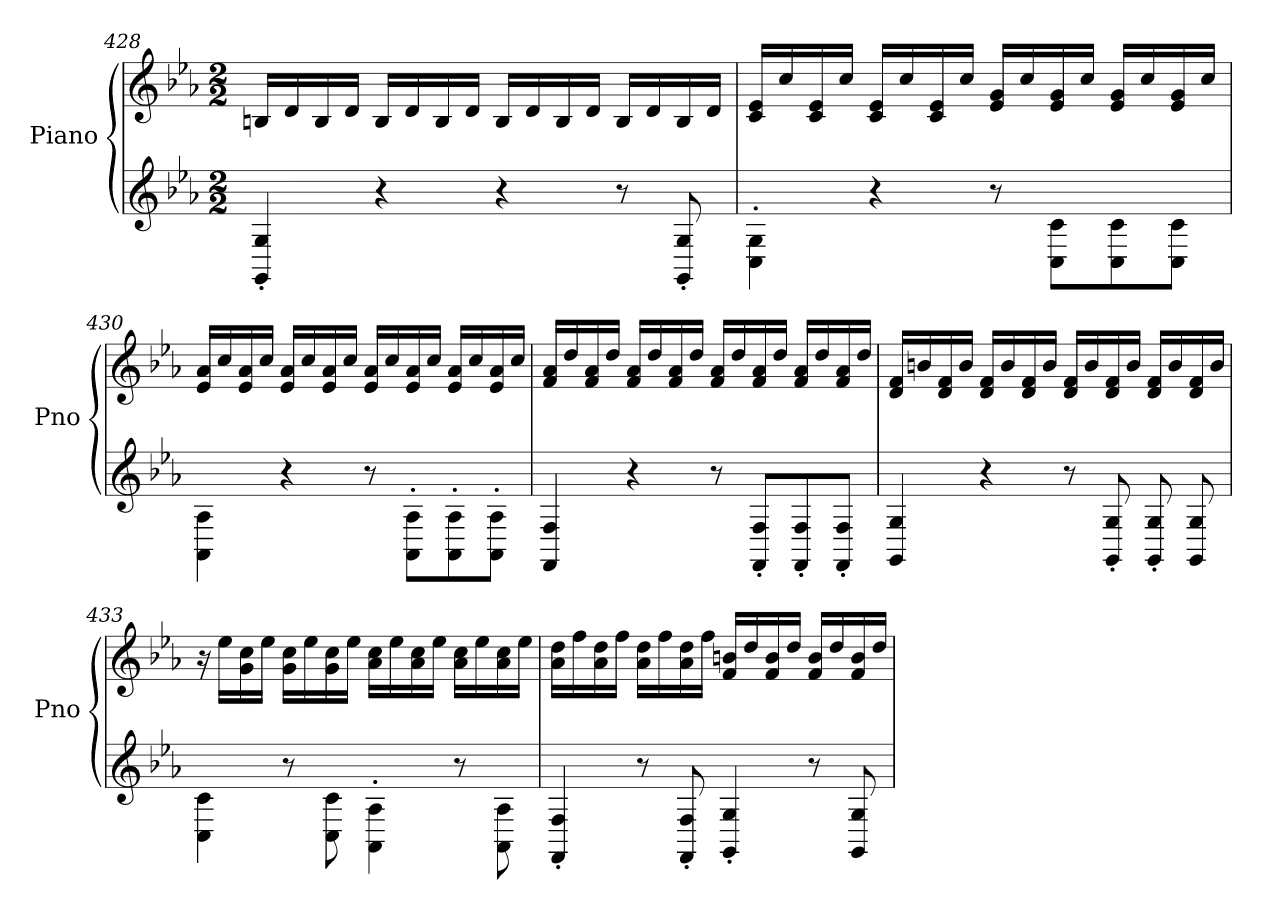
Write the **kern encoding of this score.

**kern	**kern
*part1	*part1
*staff2	*staff1
*I"Piano	*
*I'Pno	*
!!LO:LB:g=z
*clefG2	*clefG2
*k[b-e-a-]	*k[b-e-a-]
*M2/2	*M2/2
=428	=428
4GG/' 4G/'	16Bn/LL
.	16d/
.	16B/
.	16d/JJ
4r	16B/LL
.	16d/
.	16B/
.	16d/JJ
4r	16B/LL
.	16d/
.	16B/
.	16d/JJ
8r	16B/LL
.	16d/
8GG/' 8G/'	16B/
.	16d/JJ
=429	=429
4C\' 4G\'	16c/ 16e-/LL
.	16cc/
.	16c/ 16e-/
.	16cc/JJ
4r	16c/ 16e-/LL
.	16cc/
.	16c/ 16e-/
.	16cc/JJ
8r	16e-/ 16g/LL
.	16cc/
8C\ 8c\L	16e-/ 16g/
.	16cc/JJ
8C\ 8c\	16e-/ 16g/LL
.	16cc/
8C\ 8c\J	16e-/ 16g/
.	16cc/JJ
!!LO:LB:g=z
=430	=430
4AA-\ 4A-\	16e-/ 16a-/LL
.	16cc/
.	16e-/ 16a-/
.	16cc/JJ
4r	16e-/ 16a-/LL
.	16cc/
.	16e-/ 16a-/
.	16cc/JJ
8r	16e-/ 16a-/LL
.	16cc/
8AA-\' 8A-\'L	16e-/ 16a-/
.	16cc/JJ
8AA-\' 8A-\'	16e-/ 16a-/LL
.	16cc/
8AA-\' 8A-\'J	16e-/ 16a-/
.	16cc/JJ
!!LO:PB:g=z
=431	=431
4FF/ 4F/	16f/ 16a-/LL
.	16dd/
.	16f/ 16a-/
.	16dd/JJ
4r	16f/ 16a-/LL
.	16dd/
.	16f/ 16a-/
.	16dd/JJ
8r	16f/ 16a-/LL
.	16dd/
8FF/' 8F/'L	16f/ 16a-/
.	16dd/JJ
8FF/' 8F/'	16f/ 16a-/LL
.	16dd/
8FF/' 8F/'J	16f/ 16a-/
.	16dd/JJ
=432	=432
4GG/ 4G/	16d/ 16f/LL
.	16bn/
.	16d/ 16f/
.	16b/JJ
4r	16d/ 16f/LL
.	16b/
.	16d/ 16f/
.	16b/JJ
8r	16d/ 16f/LL
.	16b/
8GG/' 8G/'	16d/ 16f/
.	16b/JJ
8GG/' 8G/'	16d/ 16f/LL
.	16b/
8GG/ 8G/	16d/ 16f/
.	16b/JJ
=433	=433
4C\ 4c\	16r
.	16ee-\LL
.	16g\ 16cc\
.	16ee-\JJ
8r	16g\ 16cc\LL
.	16ee-\
8C\ 8c\	16g\ 16cc\
.	16ee-\JJ
4AA-\' 4A-\'	16a-\ 16cc\LL
.	16ee-\
.	16a-\ 16cc\
.	16ee-\JJ
8r	16a-\ 16cc\LL
.	16ee-\
8AA-\ 8A-\	16a-\ 16cc\
.	16ee-\JJ
!!LO:LB:g=z
=434	=434
4FF/' 4F/'	16a-\ 16dd\LL
.	16ff\
.	16a-\ 16dd\
.	16ff\JJ
8r	16a-\ 16dd\LL
.	16ff\
8FF/' 8F/'	16a-\ 16dd\
.	16ff\JJ
4GG/' 4G/'	16f/ 16bn/LL
.	16dd/
.	16f/ 16b/
.	16dd/JJ
8r	16f/ 16b/LL
.	16dd/
8GG/ 8G/	16f/ 16b/
.	16dd/JJ
=	=
*-	*-
